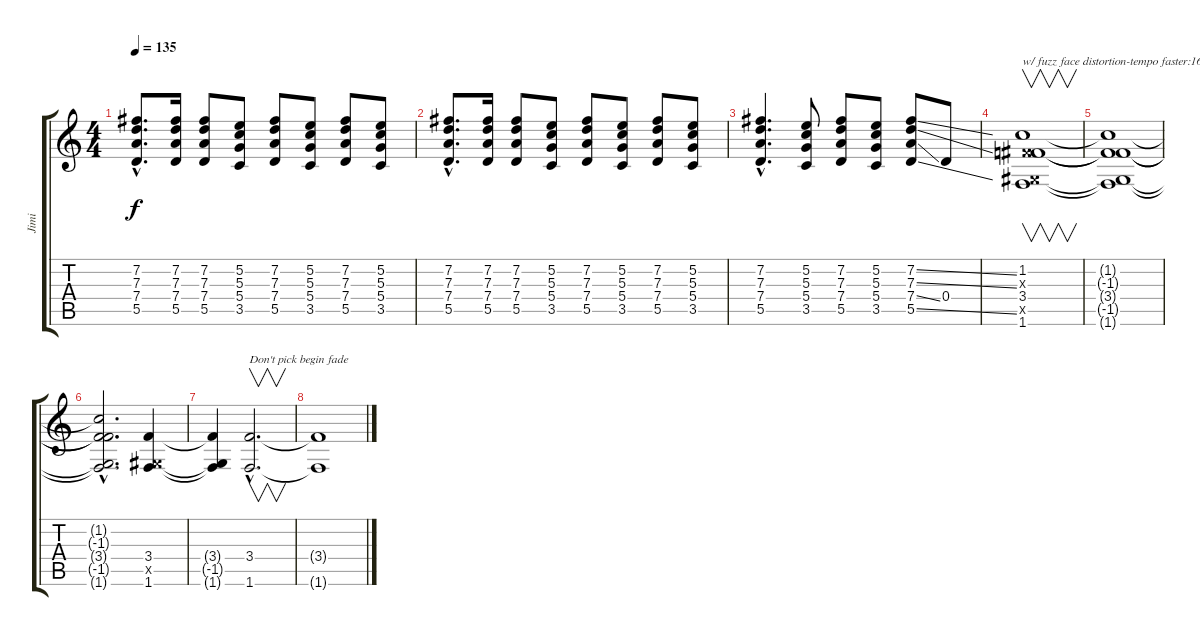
\track ("Jimi " "Jimi ") {instrument electricguitarclean}
\staff {score tabs}
\tuning (E4 B3 G3 D3 A2 E2) {hide}
\ts (4 4)
\tempo 135
\clef g2
\ks c
(7.2{hac} 7.3{hac} 7.4{hac} 5.5{hac}).8{d dy f} (7.2 7.3 7.4 5.5).16 (7.2 7.3 7.4 5.5).8 (5.2 5.3 5.4 3.5).8 (7.2 7.3 7.4 5.5).8 (5.2 5.3 5.4 3.5).8 (7.2 7.3 7.4 5.5).8 (5.2 5.3 5.4 3.5).8 |
(7.2{hac} 7.3{hac} 7.4{hac} 5.5{hac}).8{d} (7.2 7.3 7.4 5.5).16 (7.2 7.3 7.4 5.5).8 (5.2 5.3 5.4 3.5).8 (7.2 7.3 7.4 5.5).8 (5.2 5.3 5.4 3.5).8 (7.2 7.3 7.4 5.5).8 (5.2 5.3 5.4 3.5).8 |
(7.2{hac} 7.3{hac} 7.4{hac} 5.5{hac}).4{d} (5.2 5.3 5.4 3.5).8 (7.2 7.3 7.4 5.5).8 (5.2 5.3 5.4 3.5).8 (7.2{ss} 7.3{ss} 7.4{ss} 5.5{ss}).8 0.4.8 |
(1.2 -1.3{x} 3.4 -1.5{x} 1.6).1{v txt "w/ fuzz face distortion-tempo faster:160"} |
(1.2{t} -1.3{t} 3.4{t} -1.5{t} 1.6{t}).1 |
(1.2{hac t} -1.3{hac t} 3.4{hac t} -1.5{hac t} 1.6{hac t}).2{d} (3.4 -1.5{x} 1.6).4 |
(3.4{t} -1.5{t} 1.6{t}).4 (3.4{hac} 1.6{hac}).2{v d txt "Don't pick begin fade"} |
(3.4{t} 1.6{t}).1
